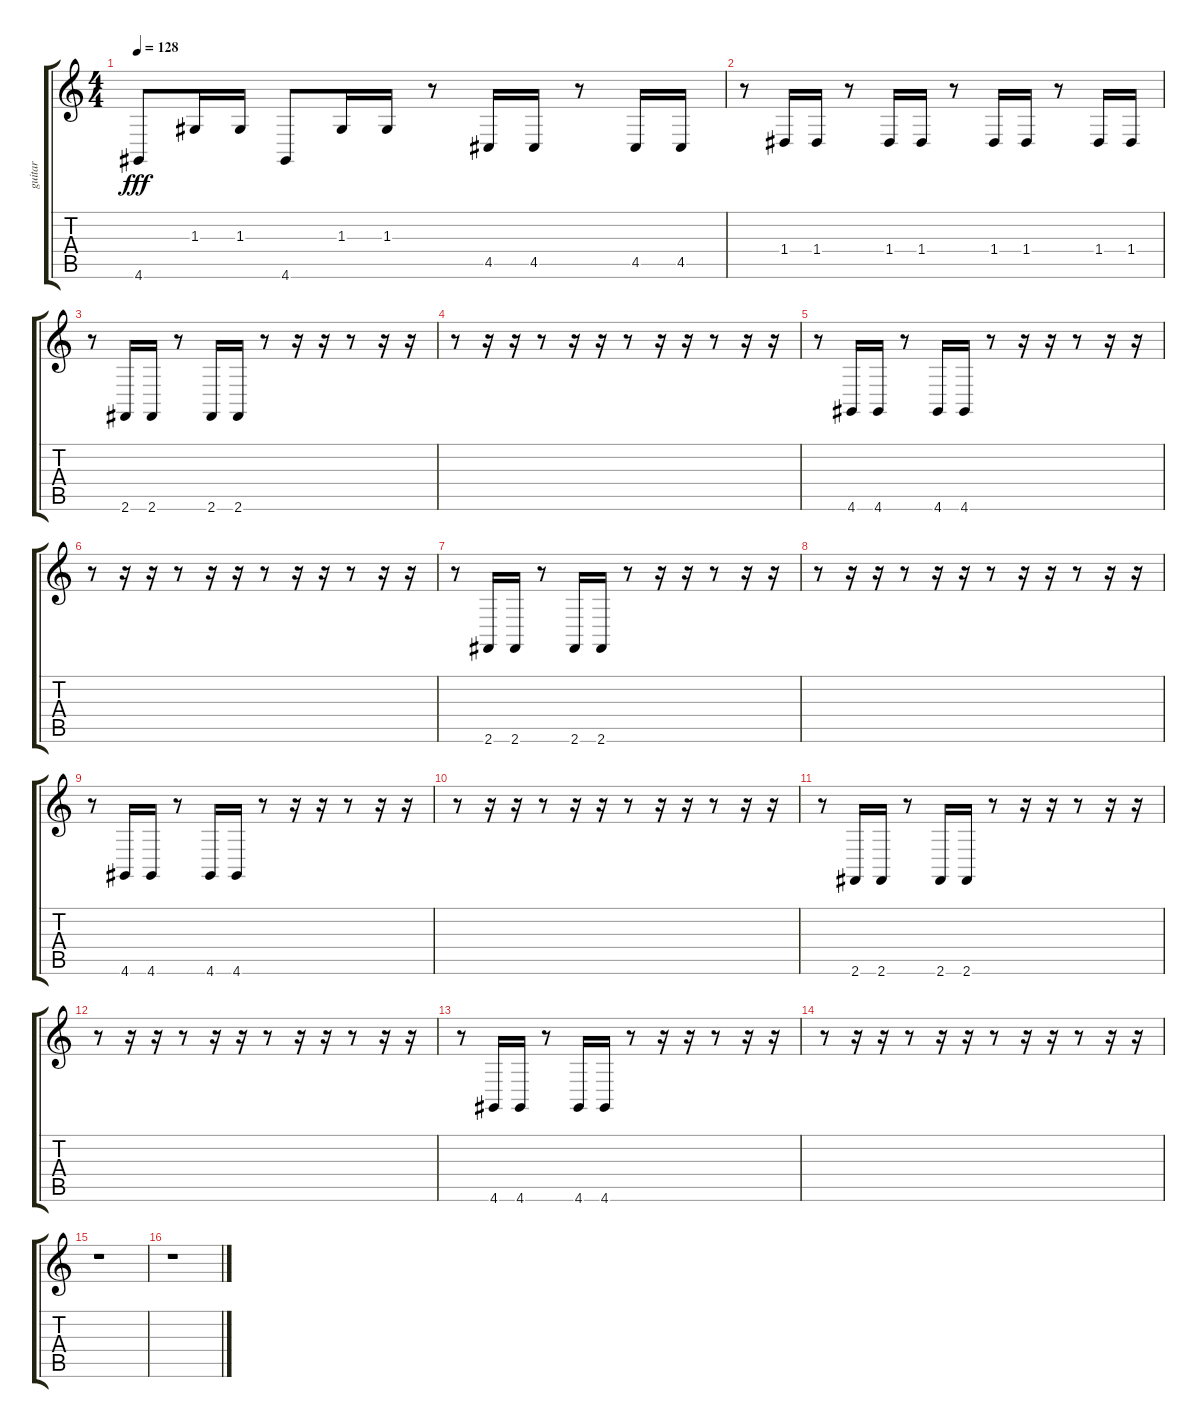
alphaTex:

\track ("guitar" "guitar") {instrument lead1square}
\staff {score tabs}
\tuning (E4 B3 G3 D3 A2 E2) {hide}
\ts (4 4)
\tempo 128
\clef g2
\ks c
4.6.8{dy fff} 1.3.16 1.3.16 4.6.8 1.3.16 1.3.16 r.8 4.5.16 4.5.16 r.8 4.5.16 4.5.16 |
r.8 1.4.16 1.4.16 r.8 1.4.16 1.4.16 r.8 1.4.16 1.4.16 r.8 1.4.16 1.4.16 |
r.8 2.6.16 2.6.16 r.8 2.6.16 2.6.16 r.8 r.16 r.16 r.8 r.16 r.16 |
r.8 r.16 r.16 r.8 r.16 r.16 r.8 r.16 r.16 r.8 r.16 r.16 |
r.8 4.6.16 4.6.16 r.8 4.6.16 4.6.16 r.8 r.16 r.16 r.8 r.16 r.16 |
r.8 r.16 r.16 r.8 r.16 r.16 r.8 r.16 r.16 r.8 r.16 r.16 |
r.8 2.6.16 2.6.16 r.8 2.6.16 2.6.16 r.8 r.16 r.16 r.8 r.16 r.16 |
r.8 r.16 r.16 r.8 r.16 r.16 r.8 r.16 r.16 r.8 r.16 r.16 |
r.8 4.6.16 4.6.16 r.8 4.6.16 4.6.16 r.8 r.16 r.16 r.8 r.16 r.16 |
r.8 r.16 r.16 r.8 r.16 r.16 r.8 r.16 r.16 r.8 r.16 r.16 |
r.8 2.6.16 2.6.16 r.8 2.6.16 2.6.16 r.8 r.16 r.16 r.8 r.16 r.16 |
r.8 r.16 r.16 r.8 r.16 r.16 r.8 r.16 r.16 r.8 r.16 r.16 |
r.8 4.6.16 4.6.16 r.8 4.6.16 4.6.16 r.8 r.16 r.16 r.8 r.16 r.16 |
r.8 r.16 r.16 r.8 r.16 r.16 r.8 r.16 r.16 r.8 r.16 r.16 |
r.1 |
r.1
